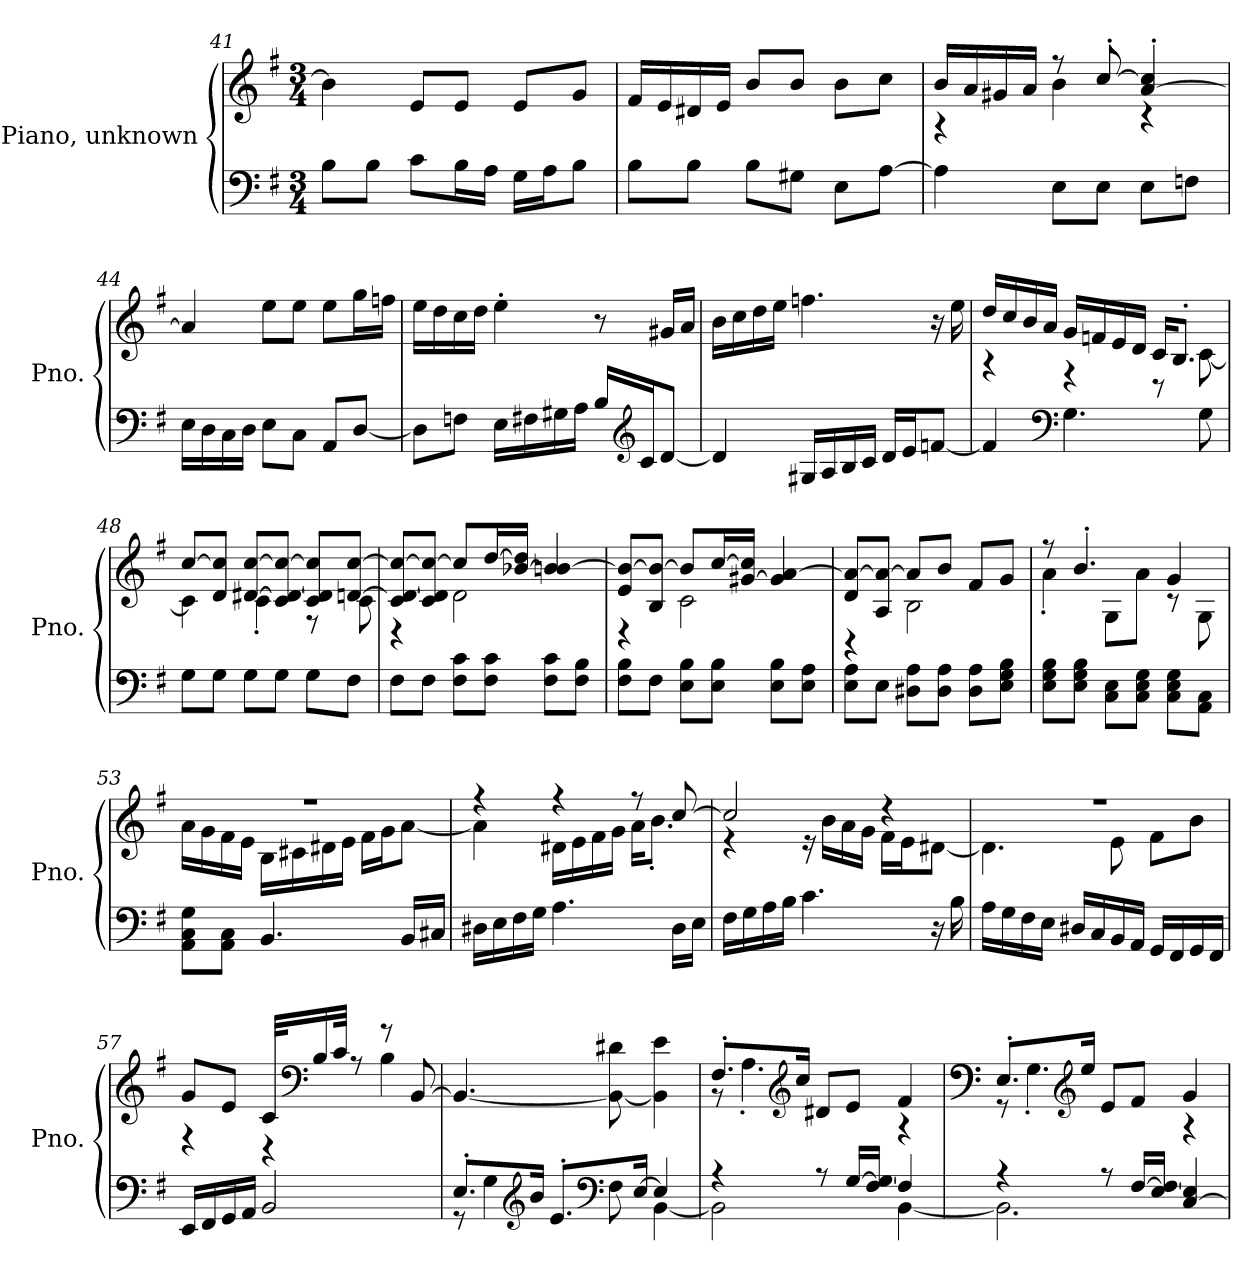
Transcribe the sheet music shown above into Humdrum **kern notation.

**kern	**kern
*part1	*part1
*staff2	*staff1
*I"Piano, unknown	*
*I'Pno.	*
!!LO:LB:g=z
*clefF4	*clefG2
*k[f#]	*k[f#]
*M3/4	*M3/4
=41	=41
8B\L	4b\]
8B\J	.
8c\L	8e/L
16B\L	8e/J
16A\JJ	.
16G\LL	8e/L
16A\J	.
8B\J	8g/J
=42	=42
8B\L	16f#/LL
.	16e/
8B\J	16d#X/
.	16e/JJ
8B\L	8b/L
8G#X\J	8b/J
8E\L	8b\L
[8A\J	8cc\J
=43	=43
*	*^
4A\]	16b/LL	4r
.	16a/	.
.	16g#X/	.
.	16a/JJ	.
8E\L	8r	4b\
8E\J	[8cc'/	.
8E\L	[4a/' 4cc/]'	4r
8Fn\J	.	.
*	*v	*v
=44	=44
16E\LL	4a/]
16D\	.
16C\	.
16D\JJ	.
8E\L	8ee\L
8C\J	8ee\J
8AA/L	8ee\L
[8D/J	16gg\L
.	16ffn\JJ
!!LO:LB:g=z
=45	=45
8D\L]	16ee\LL
.	16dd\
8Fn\J	16cc\
.	16dd\JJ
16E\LL	4ee'\
16F#X\	.
16G#X\	.
16A\JJ	.
16B/LL	8r
*clefG2	*
16c/J	.
[8d/J	16g#X/LL
.	16a/JJ
=46	=46
4d/]	16b\LL
.	16cc\
.	16dd\
.	16ee\JJ
16G#X/LL	4.ffn\
16A/	.
16B/	.
16c/JJ	.
16d/LL	.
16e/J	.
[8fn/J	16r
.	16ee\
=47	=47
*	*^
4f/]	16dd/LL	4r
.	16cc/	.
.	16b/	.
.	16a/JJ	.
*clefF4	*	*
4.G\	16g/LL	4r
.	16fn/	.
.	16e/	.
.	16d/JJ	.
.	16c/KL	8r
.	8.B'/J	.
8G\	.	[8c\
!!LO:LB:g=z	!!
=48	=48	=48
8G\L	[8cc/L	4c\]
8G\J	8d/ 8cc/]J	.
8G\L	[8d#X/ [8cc/L	4c'\
8G\J	8c/ 8d#/_ 8cc/_J	.
8G\L	8c/ 8d#/] 8cc/]L	8r
8F#\J	[8dn/ [8cc/J	8c\
=49	=49	=49
8F#\L	8c/ 8d/_ 8cc/_L	4r
8F#\J	8c/ 8d/] 8cc/_J	.
8F#\ 8c\L	8cc/L]	2d\
8F#\ 8c\J	[16dd/L	.
.	[16b-X/ 16dd/]JJ	.
8F#\ 8c\L	4b-/] [4bn/	.
8F#\ 8B\J	.	.
=50	=50	=50
8F#\ 8B\L	8e/ 8b/_L	4r
8F#\J	8B/ 8b/_J	.
8E\ 8B\L	8b/L]	2c\
8E\ 8B\J	[16cc/L	.
.	[16g#X/ 16cc/]JJ	.
8E\ 8B\L	4g#/] [4a/	.
8E\ 8A\J	.	.
=51	=51	=51
8E\ 8A\L	8d/ 8a/_L	4r
8E\J	8A/ 8a/_J	.
8D#X\ 8A\L	8a/L]	2B\
8D#\ 8A\J	8b/J	.
8D#\ 8A\L	8f#/L	.
8E\ 8G\ 8B\J	8g/J	.
!!LO:LB:g=z	!!
=52	=52	=52
8E\ 8G\ 8B\L	8r	4a'\
8E\ 8G\ 8B\J	4.b'/	.
8C\ 8E\L	.	8G\L
8C\ 8E\ 8G\J	.	8a\J
8C\ 8E\ 8G\L	4g/	8r
8AA\ 8C\J	.	8G\
=53	=53	=53
8AA\ 8C\ 8G\L	2.r	16a\LL
.	.	16g\
8AA\ 8C\J	.	16f#\
.	.	16e\JJ
4.BB/	.	16B\LL
.	.	16c#X\
.	.	16d#X\
.	.	16e\JJ
.	.	16f#\LL
.	.	16g\J
16BB/LL	.	[8a\J
16C#X/JJ	.	.
=54	=54	=54
16D#X\LL	4r	4a\]
16E\	.	.
16F#\	.	.
16G\JJ	.	.
4.A\	4r	16d#X\LL
.	.	16e\
.	.	16f#\
.	.	16g\JJ
.	8r	16a\KL
.	.	8.b'\J
16D#\LL	[8cc/	.
16E\JJ	.	.
!!LO:PB:g=z	!!
=55	=55	=55
16F#\LL	2cc/]	4r
16G\	.	.
16A\	.	.
16B\JJ	.	.
4.c\	.	16r
.	.	16b\LL
.	.	16a\
.	.	16g\JJ
.	4r	16f#\LL
.	.	16e\J
16r	.	[8d#X\J
16B\	.	.
=56	=56	=56
16A\LL	2.r	4.d#\]
16G\	.	.
16F#\	.	.
16E\JJ	.	.
16D#X/LL	.	.
16C/	.	.
16BB/	.	8e\
16AA/JJ	.	.
16GG/LL	.	8f#\L
16FF#/	.	.
16GG/	.	8b\J
16FF#/JJ	.	.
=57	=57	=57
16EE/LL	8g/L	4r
16FF#/	.	.
16GG/	8e/J	.
16AA/JJ	.	.
2BB/	32c/KLL	4r
*	*clefF4	*
.	16B/	.
.	32c/JJk	.
.	8r	.
.	8r	4B\
.	[8BB/	.
*	*v	*v
!!LO:LB:g=z
=58	=58
*^	*
8.E'/L	8r	4.BB/_
.	4G\	.
*clefG2	*	*
16b/Jk	.	.
8.e'/L	.	.
*clefF4	*	*
.	8F#\	8BB\_ 8d#X\
[16E/Jk	.	.
4E/]	[4BB\	4BB\] 4e\
=59	=59	=59
*	*	*^
4r	2BB\]	8.F#'/L	8r
.	.	.	4.A'\
*	*	*clefG2	*
.	.	16cc/Jk	.
8r	.	8d#X/L	.
[16G/LL	.	8e/J	.
[16F#/ 16G/]JJ	.	.	.
4F#/]	[4BB\	4f#/	4r
=60	=60	=60	=60
*	*	*clefF4	*
4r	2.BB\]	8.E'/L	8r
.	.	.	4.G'\
*	*	*clefG2	*
.	.	16ee/Jk	.
8r	.	8e/L	.
[16F#/LL	.	8f#/J	.
[16E/ 16F#/]JJ	.	.	.
[4C/ 4E/]	.	4g/	4r
*v	*v	*	*
*	*v	*v
=	=
*-	*-
